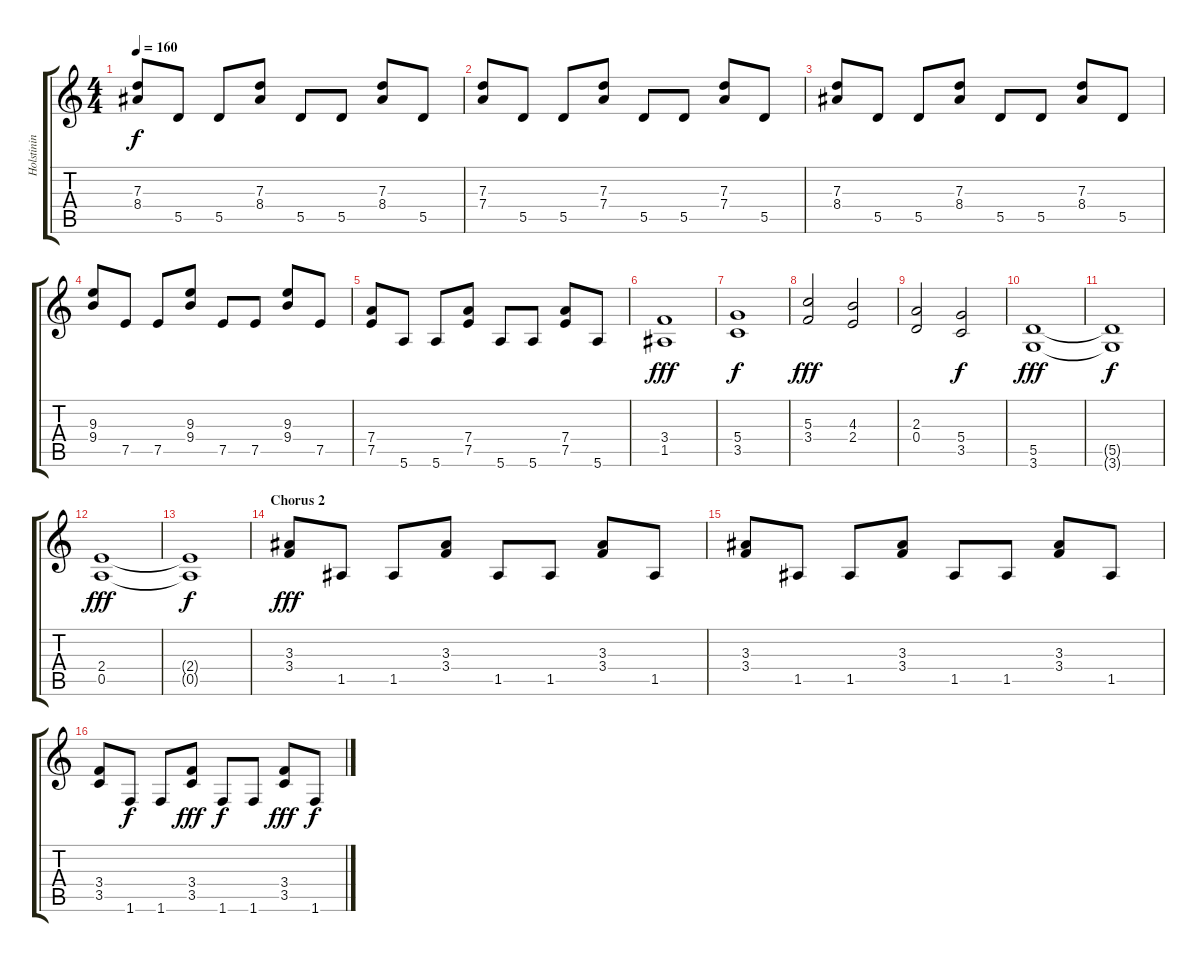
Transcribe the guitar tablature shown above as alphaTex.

\track ("Holstinin" "Holstinin") {instrument overdrivenguitar}
\staff {score tabs}
\tuning (E4 B3 G3 D3 A2 E2) {hide}
\ts (4 4)
\tempo 160
\clef g2
\ks c
(7.3 8.4).8{dy f} 5.5.8 5.5.8 (7.3 8.4).8 5.5.8 5.5.8 (7.3 8.4).8 5.5.8 |
(7.3 7.4).8 5.5.8 5.5.8 (7.3 7.4).8 5.5.8 5.5.8 (7.3 7.4).8 5.5.8 |
(7.3 8.4).8 5.5.8 5.5.8 (7.3 8.4).8 5.5.8 5.5.8 (7.3 8.4).8 5.5.8 |
(9.3 9.4).8 7.5.8 7.5.8 (9.3 9.4).8 7.5.8 7.5.8 (9.3 9.4).8 7.5.8 |
(7.4 7.5).8 5.6.8 5.6.8 (7.4 7.5).8 5.6.8 5.6.8 (7.4 7.5).8 5.6.8 |
(3.4 1.5).1{dy fff} |
(5.4 3.5).1{dy f} |
(5.3 3.4).2{dy fff} (4.3 2.4).2 |
(2.3 0.4).2 (5.4 3.5).2{dy f} |
(5.5 3.6).1{dy fff} |
(5.5{t} 3.6{t}).1{dy f} |
(2.4 0.5).1{dy fff} |
(2.4{t} 0.5{t}).1{dy f} |
\section ("" "Chorus 2")
(3.3 3.4).8{dy fff} 1.5.8 1.5.8 (3.3 3.4).8 1.5.8 1.5.8 (3.3 3.4).8 1.5.8 |
(3.3 3.4).8 1.5.8 1.5.8 (3.3 3.4).8 1.5.8 1.5.8 (3.3 3.4).8 1.5.8 |
(3.4 3.5).8 1.6.8{dy f} 1.6.8 (3.4 3.5).8{dy fff} 1.6.8{dy f} 1.6.8 (3.4 3.5).8{dy fff} 1.6.8{dy f}
